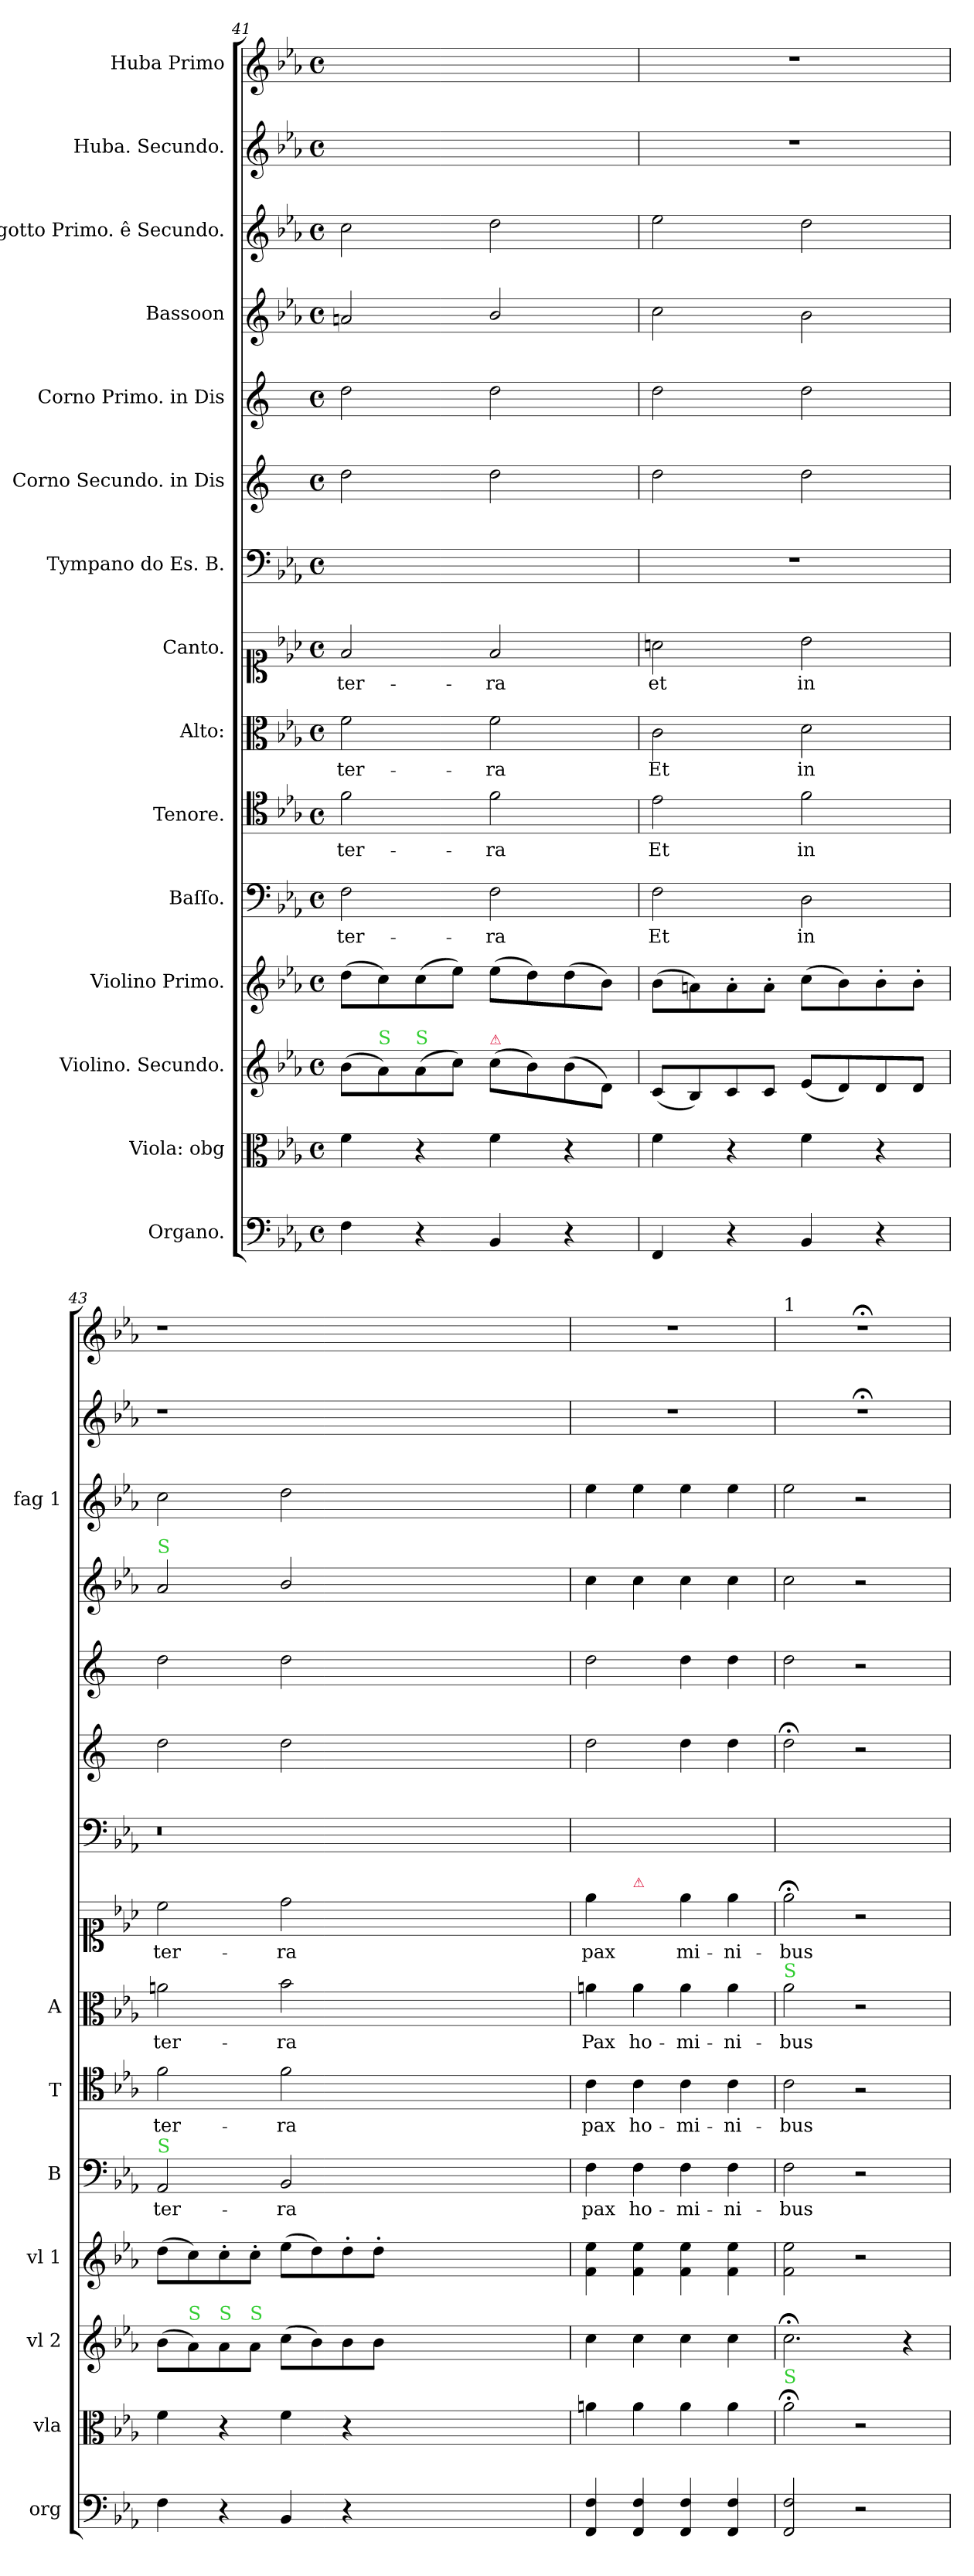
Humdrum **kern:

**kern	**kern	**kern	**kern	**kern	**text	**kern	**text	**kern	**text	**kern	**text	**kern	**kern	**kern	**kern	**kern	**kern	**kern
*part15	*part14	*part13	*part12	*part11	*part11	*part10	*part10	*part9	*part9	*part8	*part8	*part7	*part6	*part5	*part4	*part3	*part2	*part1
*staff15	*staff14	*staff13	*staff12	*staff11	*staff11	*staff10	*staff10	*staff9	*staff9	*staff8	*staff8	*staff7	*staff6	*staff5	*staff4	*staff3	*staff2	*staff1
*I"Organo.	*I"Viola: obg	*I"Violino. Secundo.	*I"Violino Primo.	*I"Baſſo.	*	*I"Tenore.	*	*I"Alto:	*	*I"Canto.	*	*I"Tympano do Es. B.	*I"Corno Secundo. in Dis	*I"Corno Primo. in Dis	*I"Bassoon	*I"Fagotto Primo. ê Secundo.	*I"Huba. Secundo.	*I"Huba Primo
*I'org	*I'vla	*I'vl 2	*I'vl 1	*I'B	*	*I'T	*	*I'A	*	*	*	*	*	*	*	*I'fag 1	*	*
*clefF4	*clefC3	*clefG2	*clefG2	*clefF4	*	*clefC4	*	*clefC3	*	*clefC1	*	*clefF4	*clefG2	*clefG2	*clefG2	*clefG2	*clefG2	*clefG2
*	*	*	*	*	*	*	*	*	*	*	*	*	*ITrd5c9	*ITrd5c9	*	*	*	*
*k[b-e-a-]	*k[b-e-a-]	*k[b-e-a-]	*k[b-e-a-]	*k[b-e-a-]	*	*k[b-e-a-]	*	*k[b-e-a-]	*	*k[b-e-a-]	*	*k[b-e-a-]	*k[b-e-a-]	*k[b-e-a-]	*k[b-e-a-]	*k[b-e-a-]	*k[b-e-a-]	*k[b-e-a-]
*E-:	*E-:	*E-:	*E-:	*E-:	*	*E-:	*	*E-:	*	*E-:	*	*E-:	*E-:	*E-:	*	*	*E-:	*E-:
*M4/4	*M4/4	*M4/4	*M4/4	*M4/4	*	*M4/4	*	*M4/4	*	*M4/4	*	*M4/4	*M4/4	*M4/4	*M4/4	*M4/4	*M4/4	*M4/4
*met(c)	*met(c)	*met(c)	*met(c)	*met(c)	*	*met(c)	*	*met(c)	*	*met(c)	*	*met(c)	*met(c)	*met(c)	*met(c)	*met(c)	*met(c)	*met(c)
=41	=41	=41	=41	=41	=41	=41	=41	=41	=41	=41	=41	=41	=41	=41	=41	=41	=41	=41
!	!	!	!	!	!LO:LY:i	!	!	!	!LO:LY:i	!	!LO:LY:i	!	!	!	!	!	!	!
4F\	4f\	(8b-\L	(8dd\L	2F\	ter-	2f\	ter-	2f\	ter-	2f/	ter-	1ryy	2f\	2f\	2an/	2cc\	1ryy	1ryy
!	!	!LO:TX:a:color=limegreen:t=S	!	!	!	!	!	!	!	!	!	!	!	!	!	!	!	!
.	.	8a-\)	8cc\)	.	.	.	.	.	.	.	.	.	.	.	.	.	.	.
!	!	!LO:TX:a:color=limegreen:t=S	!	!	!	!	!	!	!	!	!	!	!	!	!	!	!	!
4r	4r	(8a-\	(8cc\	.	.	.	.	.	.	.	.	.	.	.	.	.	.	.
.	.	8cc\J)	8ee-\J)	.	.	.	.	.	.	.	.	.	.	.	.	.	.	.
!	!	!LO:TX:a:color=crimson:t=⚠	!	!	!	!	!	!	!	!	!	!	!	!	!	!	!	!
!	!	!	!	!	!LO:LY:i	!	!	!	!LO:LY:i	!	!LO:LY:i	!	!	!	!	!	!	!
4BB-/	4f\	(8cc\L	(8ee-\L	2F\	-ra	2f\	-ra	2f\	-ra	2f/	-ra	.	2f\	2f\	2b-/	2dd\	.	.
.	.	8b-\)	8dd\)	.	.	.	.	.	.	.	.	.	.	.	.	.	.	.
4r	4r	(8b-\	(8dd\	.	.	.	.	.	.	.	.	.	.	.	.	.	.	.
.	.	8d/J)	8b-\J)	.	.	.	.	.	.	.	.	.	.	.	.	.	.	.
=42	=42	=42	=42	=42	=42	=42	=42	=42	=42	=42	=42	=42	=42	=42	=42	=42	=42	=42
!	!	!	!	!	!	!	!	!	!LO:LY:i	!	!	!	!	!	!	!	!	!
4FF/	4f\	(8c/L	(8b-\L	2F\	Et	2e-\	Et	2c\	Et	2an\	et	1r	2f\	2f\	2cc\	2ee-\	1r	1r
.	.	8B-/)	8an\)	.	.	.	.	.	.	.	.	.	.	.	.	.	.	.
4r	4r	8c/	8a'\	.	.	.	.	.	.	.	.	.	.	.	.	.	.	.
.	.	8c/J	8a'\J	.	.	.	.	.	.	.	.	.	.	.	.	.	.	.
!	!	!	!	!	!	!	!	!	!LO:LY:i	!	!	!	!	!	!	!	!	!
4BB-/	4f\	(8e-/L	(8cc\L	2D\	in	2f\	in	2d\	in	2b-\	in	.	2f\	2f\	2b-\	2dd\	.	.
.	.	8d/)	8b-\)	.	.	.	.	.	.	.	.	.	.	.	.	.	.	.
4r	4r	8d/	8b-'\	.	.	.	.	.	.	.	.	.	.	.	.	.	.	.
.	.	8d/J	8b-'\J	.	.	.	.	.	.	.	.	.	.	.	.	.	.	.
=43	=43	=43	=43	=43	=43	=43	=43	=43	=43	=43	=43	=43	=43	=43	=43	=43	=43	=43
!	!	!	!	!	!	!	!	!	!	!	!	!	!	!	!LO:TX:a:color=limegreen:t=S	!	!	!
!	!	!	!	!LO:TX:a:color=limegreen:t=S	!	!	!	!	!	!	!	!	!	!	!	!	!	!
!	!	!	!	!	!	!	!	!	!LO:LY:i	!	!	!	!	!	!	!	!	!
4F\	4f\	(8b-\L	(8dd\L	2AA-/	ter-	2f\	ter-	2an\	ter-	2cc\	ter-	0.r	2f\	2f\	2a-/	2cc\	1r	1r
!	!	!LO:TX:a:color=limegreen:t=S	!	!	!	!	!	!	!	!	!	!	!	!	!	!	!	!
.	.	8a-\)	8cc\)	.	.	.	.	.	.	.	.	.	.	.	.	.	.	.
!	!	!LO:TX:a:color=limegreen:t=S	!	!	!	!	!	!	!	!	!	!	!	!	!	!	!	!
4r	4r	8a-\	8cc'\	.	.	.	.	.	.	.	.	.	.	.	.	.	.	.
!	!	!LO:TX:a:color=limegreen:t=S	!	!	!	!	!	!	!	!	!	!	!	!	!	!	!	!
.	.	8a-\J	8cc'\J	.	.	.	.	.	.	.	.	.	.	.	.	.	.	.
!	!	!	!	!	!	!	!	!	!LO:LY:i	!	!	!	!	!	!	!	!	!
4BB-/	4f\	(8cc\L	(8ee-\L	2BB-/	-ra	2f\	-ra	2b-\	-ra	2dd\	-ra	.	2f\	2f\	2b-/	2dd\	.	.
.	.	8b-\)	8dd\)	.	.	.	.	.	.	.	.	.	.	.	.	.	.	.
4r	4r	8b-\	8dd'\	.	.	.	.	.	.	.	.	.	.	.	.	.	.	.
.	.	8b-\J	8dd'\J	.	.	.	.	.	.	.	.	.	.	.	.	.	.	.
0ryy	0ryy	0ryy	0ryy	0ryy	.	0ryy	.	0ryy	.	0ryy	.	.	0ryy	0ryy	0ryy	0ryy	0ryy	0ryy
=44	=44	=44	=44	=44	=44	=44	=44	=44	=44	=44	=44	=44	=44	=44	=44	=44	=44	=44
4FF/ 4F/	4an\	4cc\	4f\ 4ee-\	4F\	pax	4c\	pax	4an\	Pax	4ee-\	pax	1ryy	2f\	2f\	4cc\	4ee-\	1r	1r
!	!	!	!	!	!	!	!	!	!	!LO:TX:a:color=crimson:t=⚠	!	!	!	!	!	!	!	!
4FF/ 4F/	4a\	4cc\	4f\ 4ee-\	4F\	ho-	4c\	ho-	4a\	ho-	4ee-\yy	ho-	.	.	.	4cc\	4ee-\	.	.
4FF/ 4F/	4a\	4cc\	4f\ 4ee-\	4F\	-mi-	4c\	-mi-	4a\	-mi-	4ee-\	-mi-	.	4f\	4f\	4cc\	4ee-\	.	.
4FF/ 4F/	4a\	4cc\	4f\ 4ee-\	4F\	-ni-	4c\	-ni-	4a\	-ni-	4ee-\	-ni-	.	4f\	4f\	4cc\	4ee-\	.	.
=45	=45	=45	=45	=45	=45	=45	=45	=45	=45	=45	=45	=45	=45	=45	=45	=45	=45	=45
!	!	!	!	!	!	!	!	!	!	!	!	!	!	!	!	!	!	!LO:TX:a:t=1
!	!	!	!	!	!	!	!	!LO:TX:a:color=limegreen:t=S	!	!	!	!	!	!	!	!	!	!
!	!LO:TX:a:color=limegreen:t=S	!	!	!	!	!	!	!	!	!	!	!	!	!	!	!	!	!
2FF/ 2F/	2a-;<\	2.cc;<\	2f\ 2ee-\	2F\	-bus	2c\	-bus	2a-\	-bus	2ee-;<\	-bus	1ryy	2f;<\	2f\	2cc\	2ee-\	1r;<	1r;<
2r	2r	.	2r	2r	.	2r	.	2r	.	2r	.	.	2r	2r	2r	2r	.	.
.	.	4r	.	.	.	.	.	.	.	.	.	.	.	.	.	.	.	.
=	=	=	=	=	=	=	=	=	=	=	=	=	=	=	=	=	=	=
*-	*-	*-	*-	*-	*-	*-	*-	*-	*-	*-	*-	*-	*-	*-	*-	*-	*-	*-
